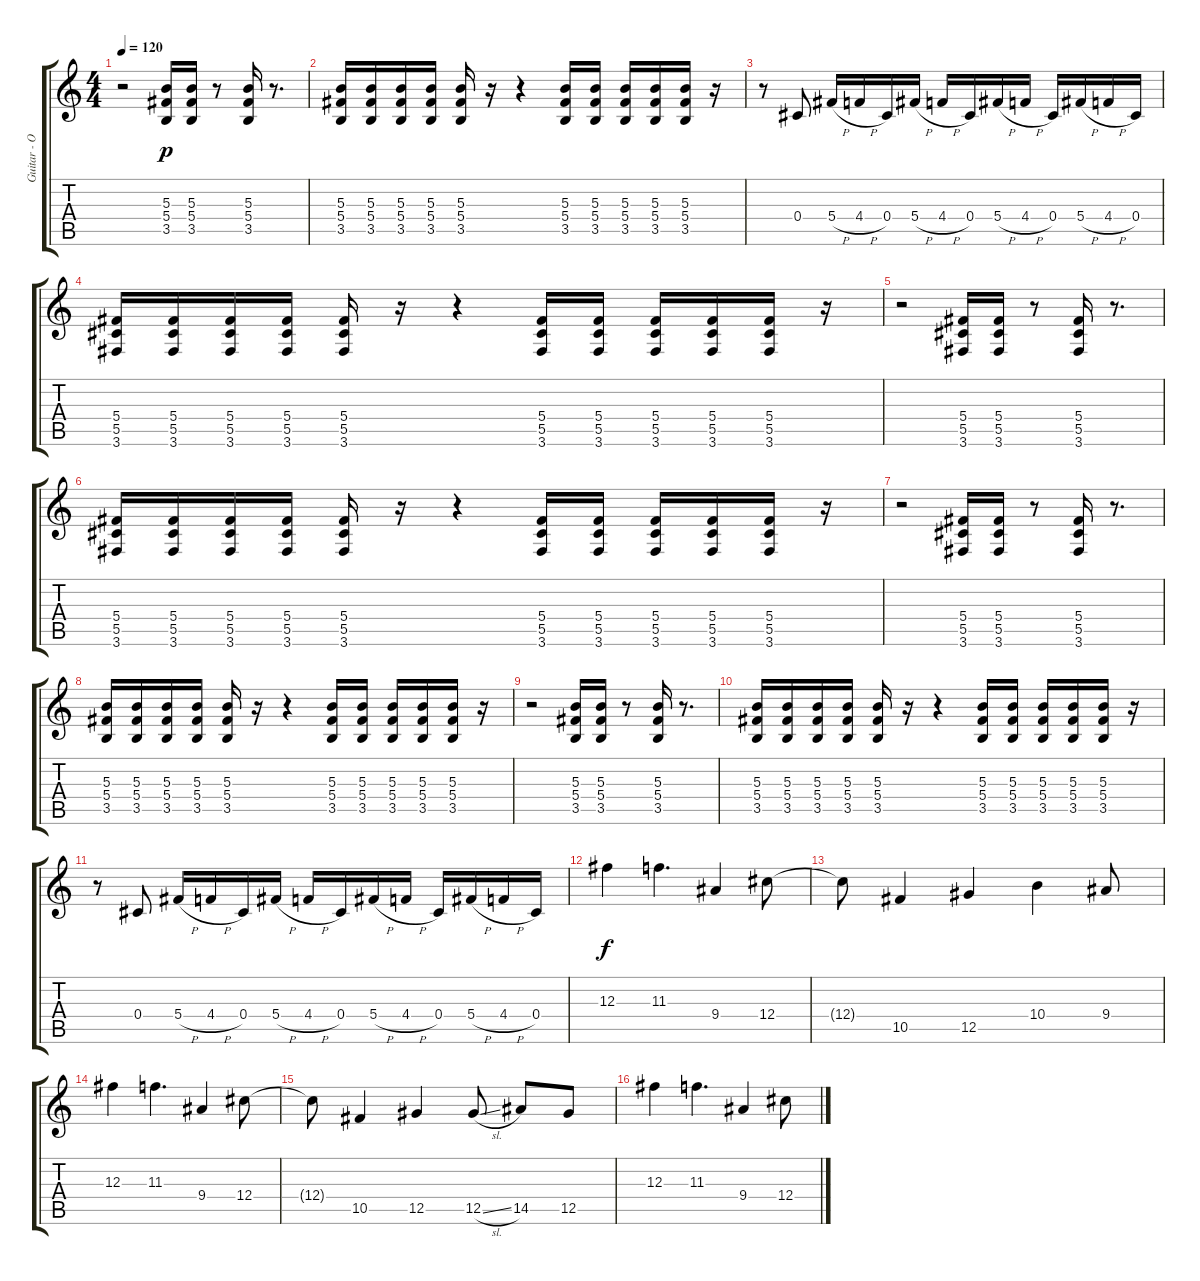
\track ("Guitar - Overdrive Dub" "Guitar - O") {instrument overdrivenguitar}
\staff {score tabs}
\tuning (Eb4 Bb3 Gb3 Db3 Ab2 Eb2) {hide}
\ts (4 4)
\tempo 120
\clef g2
\ks c
r.2{dy p} (5.3 5.4 3.5).16 (5.3 5.4 3.5).16 r.8 (5.3 5.4 3.5).16 r.8{d} |
(5.3 5.4 3.5).16 (5.3 5.4 3.5).16 (5.3 5.4 3.5).16 (5.3 5.4 3.5).16 (5.3 5.4 3.5).16 r.16 r.4 (5.3 5.4 3.5).16 (5.3 5.4 3.5).16 (5.3 5.4 3.5).16 (5.3 5.4 3.5).16 (5.3 5.4 3.5).16 r.16 |
r.8 0.4.8 5.4{h}.16 4.4{h}.16 0.4.16 5.4{h}.16 4.4{h}.16 0.4.16 5.4{h}.16 4.4{h}.16 0.4.16 5.4{h}.16 4.4{h}.16 0.4.16 |
(5.4 5.5 3.6).16 (5.4 5.5 3.6).16 (5.4 5.5 3.6).16 (5.4 5.5 3.6).16 (5.4 5.5 3.6).16 r.16 r.4 (5.4 5.5 3.6).16 (5.4 5.5 3.6).16 (5.4 5.5 3.6).16 (5.4 5.5 3.6).16 (5.4 5.5 3.6).16 r.16 |
r.2 (5.4 5.5 3.6).16 (5.4 5.5 3.6).16 r.8 (5.4 5.5 3.6).16 r.8{d} |
(5.4 5.5 3.6).16 (5.4 5.5 3.6).16 (5.4 5.5 3.6).16 (5.4 5.5 3.6).16 (5.4 5.5 3.6).16 r.16 r.4 (5.4 5.5 3.6).16 (5.4 5.5 3.6).16 (5.4 5.5 3.6).16 (5.4 5.5 3.6).16 (5.4 5.5 3.6).16 r.16 |
r.2 (5.4 5.5 3.6).16 (5.4 5.5 3.6).16 r.8 (5.4 5.5 3.6).16 r.8{d} |
(5.3 5.4 3.5).16 (5.3 5.4 3.5).16 (5.3 5.4 3.5).16 (5.3 5.4 3.5).16 (5.3 5.4 3.5).16 r.16 r.4 (5.3 5.4 3.5).16 (5.3 5.4 3.5).16 (5.3 5.4 3.5).16 (5.3 5.4 3.5).16 (5.3 5.4 3.5).16 r.16 |
r.2 (5.3 5.4 3.5).16 (5.3 5.4 3.5).16 r.8 (5.3 5.4 3.5).16 r.8{d} |
(5.3 5.4 3.5).16 (5.3 5.4 3.5).16 (5.3 5.4 3.5).16 (5.3 5.4 3.5).16 (5.3 5.4 3.5).16 r.16 r.4 (5.3 5.4 3.5).16 (5.3 5.4 3.5).16 (5.3 5.4 3.5).16 (5.3 5.4 3.5).16 (5.3 5.4 3.5).16 r.16 |
r.8 0.4.8 5.4{h}.16 4.4{h}.16 0.4.16 5.4{h}.16 4.4{h}.16 0.4.16 5.4{h}.16 4.4{h}.16 0.4.16 5.4{h}.16 4.4{h}.16 0.4.16 |
12.3.4{dy f} 11.3.4{d} 9.4.4 12.4.8 |
12.4{t}.8 10.5.4 12.5.4 10.4.4 9.4.8 |
12.3.4 11.3.4{d} 9.4.4 12.4.8 |
12.4{t}.8 10.5.4 12.5.4 12.5{sl}.8 14.5.8 12.5.8 |
12.3.4 11.3.4{d} 9.4.4 12.4.8
